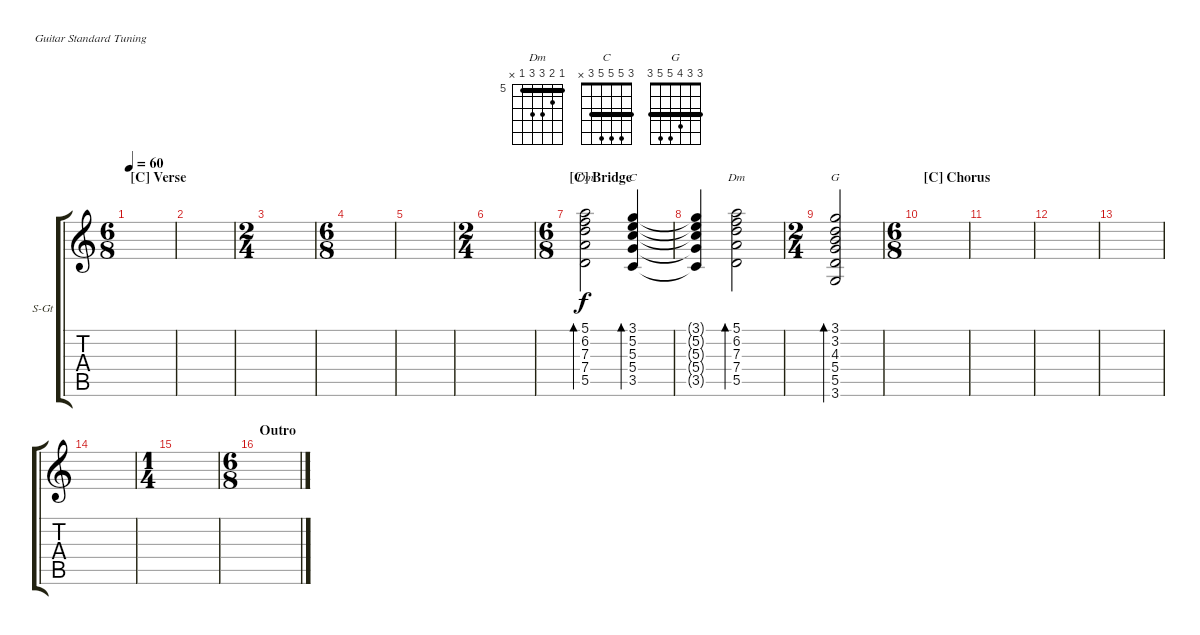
\defaultSystemsLayout 4
\bracketExtendMode groupsimilarinstruments
\firstSystemTrackNameOrientation horizontal
\otherSystemsTrackNameOrientation horizontal
\track ("Lead guitar" "S-Gt") {instrument electricguitarjazz}
\staff {score tabs}
\tuning (E4 B3 G3 D3 A2 E2)
\chord ("Dm" 5 6 7 7 5 x) {firstfret 5 barre 5}
\chord ("C" 3 5 5 5 3 x) {barre 3}
\chord ("G" 3 3 4 5 5 3) {barre (3 3)}
\ts (6 8)
\section ("C" "Verse")
\tempo 60
\clef g2
\ks c
|
|
\ts (2 4)
|
\ts (6 8)
|
|
\ts (2 4)
|
\ts (6 8)
\section ("C" "Bridge")
(5.5 7.4 7.3 6.2 5.1).2{bd 237 ch "Dm"} (3.5 5.4 5.3 5.2 3.1).4{bd 240 ch "C"} |
(3.5{t} 5.4{t} 5.3{t} 5.2{t} 3.1{t}).4 (5.5 7.4 7.3 6.2 5.1).2{bd 237 ch "Dm"} |
\ts (2 4)
(3.6 5.5 5.4 4.3 3.2 3.1).2{bd 237 ch "G"} |
\ts (6 8)
\section ("C" "Chorus")
|
|
|
|
|
\ts (1 4)
|
\ts (6 8)
\section ("" "Outro")
